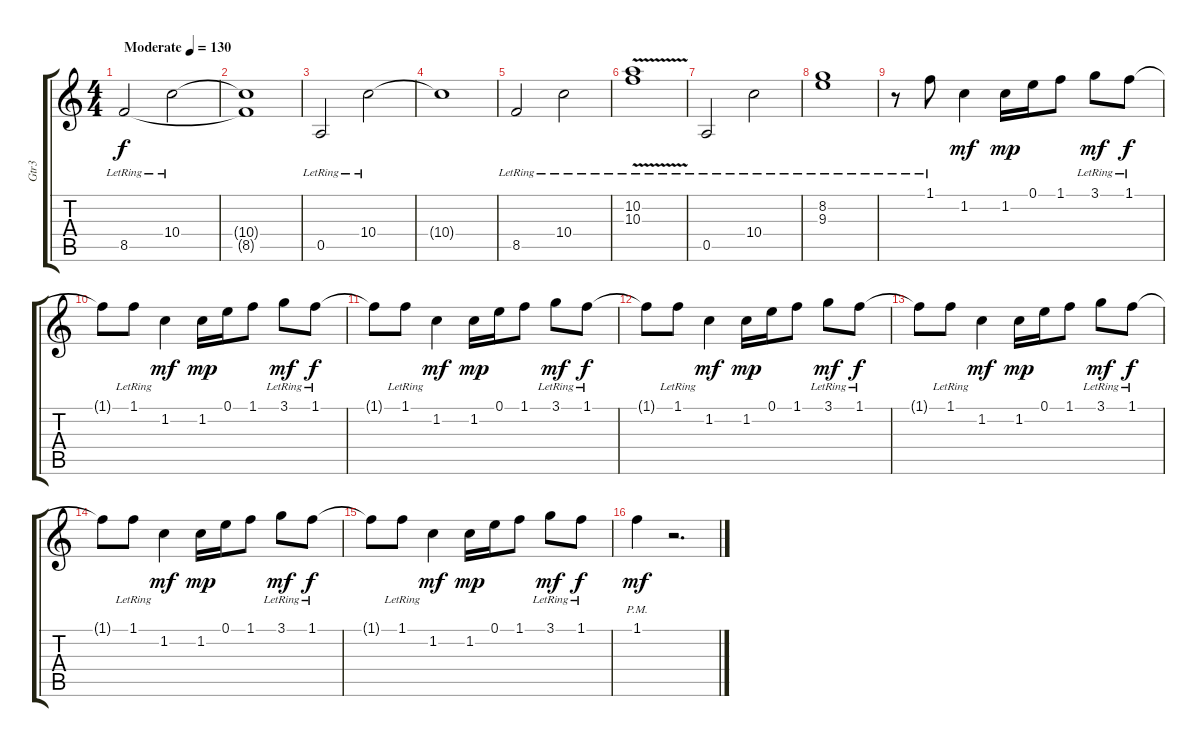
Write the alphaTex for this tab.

\track ("Gtr3" "Gtr3") {instrument distortionguitar}
\staff {score tabs}
\tuning (E4 B3 G3 D3 A2 D2) {hide}
\ts (4 4)
\tempo (130 "Moderate")
\clef g2
\ks c
8.5{lr}.2{dy f volume 7 instrument distortionguitar} 10.4{lr}.2{beam Down} |
(10.4{t} 8.5{t}).1 |
0.5{lr}.2 10.4{lr}.2 |
10.4{t}.1 |
8.5{lr}.2 10.4{lr}.2 |
(10.2{v lr} 10.3{lr}).1 |
0.5{lr}.2 10.4{lr}.2 |
(8.2{lr} 9.3{lr}).1 |
r.8{volume 11} 1.1{lr}.8 1.2.4{dy mf} 1.2.16{dy mp} 0.1.16 1.1.8 3.1{lr}.8{dy mf} 1.1{lr}.8{dy f} |
1.1{t}.8 1.1{lr}.8 1.2.4{dy mf} 1.2.16{dy mp} 0.1.16 1.1.8 3.1{lr}.8{dy mf} 1.1{lr}.8{dy f} |
1.1{t}.8 1.1{lr}.8 1.2.4{dy mf} 1.2.16{dy mp} 0.1.16 1.1.8 3.1{lr}.8{dy mf} 1.1{lr}.8{dy f} |
1.1{t}.8 1.1{lr}.8 1.2.4{dy mf} 1.2.16{dy mp} 0.1.16 1.1.8 3.1{lr}.8{dy mf} 1.1{lr}.8{dy f} |
1.1{t}.8 1.1{lr}.8 1.2.4{dy mf} 1.2.16{dy mp} 0.1.16 1.1.8 3.1{lr}.8{dy mf} 1.1{lr}.8{dy f} |
1.1{t}.8 1.1{lr}.8 1.2.4{dy mf} 1.2.16{dy mp} 0.1.16 1.1.8 3.1{lr}.8{dy mf} 1.1{lr}.8{dy f} |
1.1{t}.8 1.1{lr}.8 1.2.4{dy mf} 1.2.16{dy mp} 0.1.16 1.1.8 3.1{lr}.8{dy mf} 1.1{lr}.8{dy f} |
1.1{pm}.4{dy mf} r.2{d}
